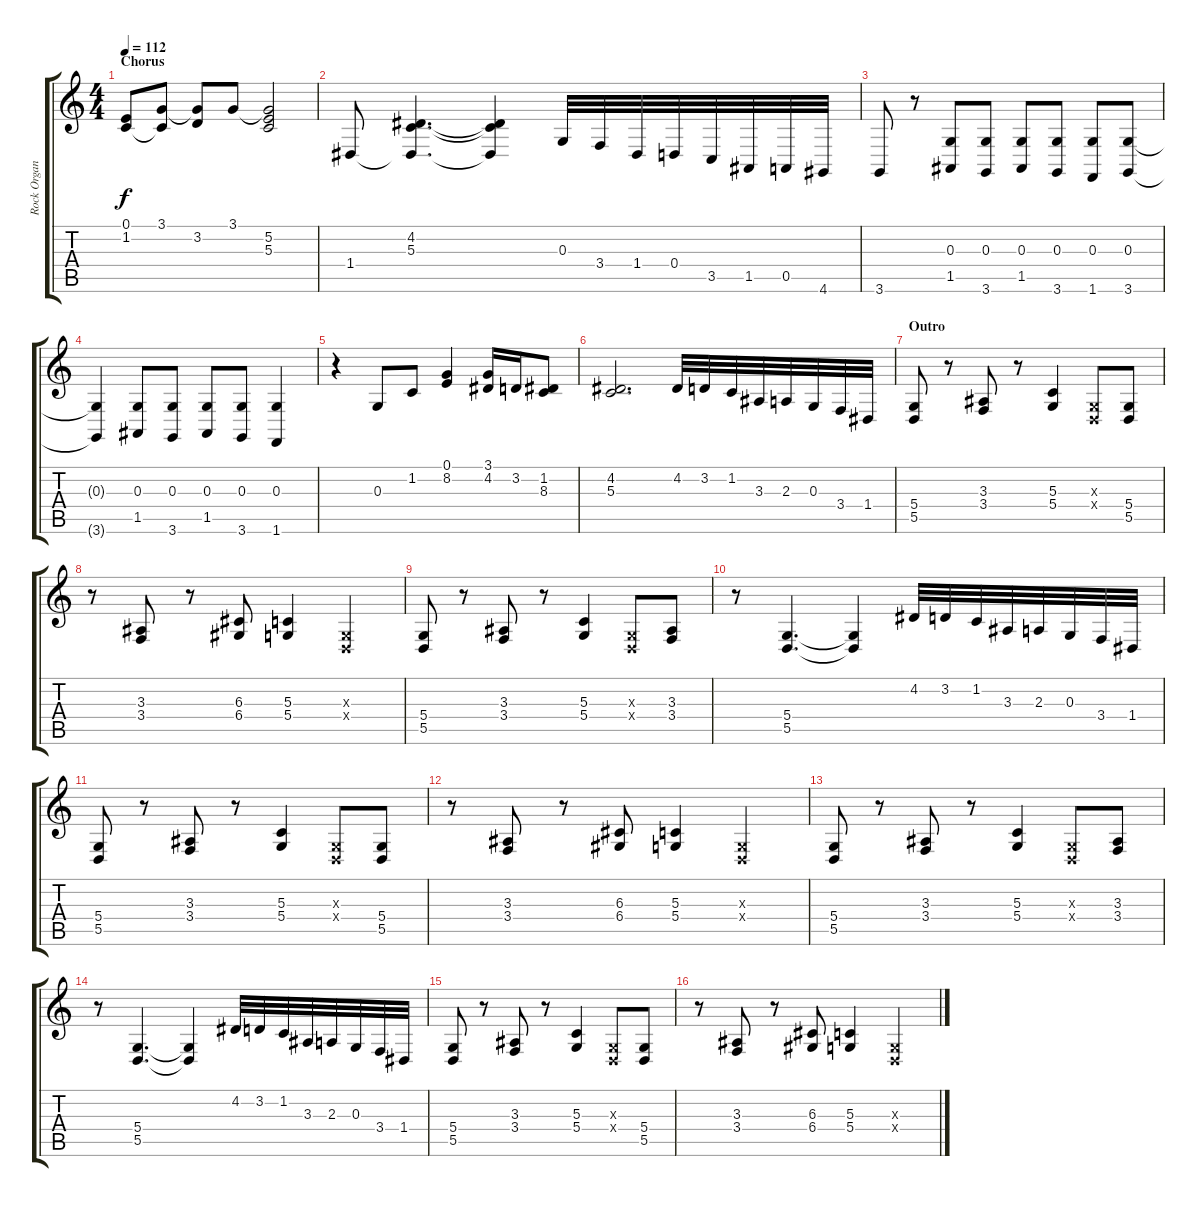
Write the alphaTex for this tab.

\track ("Rock Organ" "Rock Organ") {instrument rockorgan}
\staff {score tabs}
\tuning (E4 B3 G3 D3 A2 E2) {hide}
\ts (4 4)
\section ("" "Chorus")
\tempo 112
\clef g2
\ks c
(0.1 1.2).8{dy f} (3.1 1.2{t}).8 (3.1{t} 3.2).8 3.1.8 (3.1{t} 5.2 5.3).2 |
1.4.8 (4.2 5.3 1.4{t}).4{d} (4.2{t} 5.3{t} 1.4{t}).4 0.3.32 3.4.32 1.4.32 0.4.32 3.5.32 1.5.32 0.5.32 4.6.32 |
3.6.8 r.8 (0.3 1.5).8 (0.3 3.6).8 (0.3 1.5).8 (0.3 3.6).8 (0.3 1.6).8 (0.3 3.6).8 |
(0.3{t} 3.6{t}).4 (0.3 1.5).8 (0.3 3.6).8 (0.3 1.5).8 (0.3 3.6).8 (0.3 1.6).4 |
r.4 0.3.8 1.2.8 (0.1 8.2).4 (3.1 4.2).16 3.2.16 (1.2 8.3).8 |
(4.2 5.3).2{d} 4.2.32 3.2.32 1.2.32 3.3.32 2.3.32 0.3.32 3.4.32 1.4.32 |
\section ("" "Outro")
(5.4 5.5).8 r.8 (3.3 3.4).8 r.8 (5.3 5.4).4 (0.3{x} 0.4{x}).8 (5.4 5.5).8 |
r.8 (3.3 3.4).8 r.8 (6.3 6.4).8 (5.3 5.4).4 (0.3{x} 0.4{x}).4 |
(5.4 5.5).8 r.8 (3.3 3.4).8 r.8 (5.3 5.4).4 (0.3{x} 0.4{x}).8 (3.3 3.4).8 |
r.8 (5.4 5.5).4{d} (5.4{t} 5.5{t}).4 4.2.32 3.2.32 1.2.32 3.3.32 2.3.32 0.3.32 3.4.32 1.4.32 |
(5.4 5.5).8 r.8 (3.3 3.4).8 r.8 (5.3 5.4).4 (0.3{x} 0.4{x}).8 (5.4 5.5).8 |
r.8 (3.3 3.4).8 r.8 (6.3 6.4).8 (5.3 5.4).4 (0.3{x} 0.4{x}).4 |
(5.4 5.5).8 r.8 (3.3 3.4).8 r.8 (5.3 5.4).4 (0.3{x} 0.4{x}).8 (3.3 3.4).8 |
r.8 (5.4 5.5).4{d} (5.4{t} 5.5{t}).4 4.2.32 3.2.32 1.2.32 3.3.32 2.3.32 0.3.32 3.4.32 1.4.32 |
(5.4 5.5).8 r.8 (3.3 3.4).8 r.8 (5.3 5.4).4 (0.3{x} 0.4{x}).8 (5.4 5.5).8 |
r.8 (3.3 3.4).8 r.8 (6.3 6.4).8 (5.3 5.4).4 (0.3{x} 0.4{x}).4
